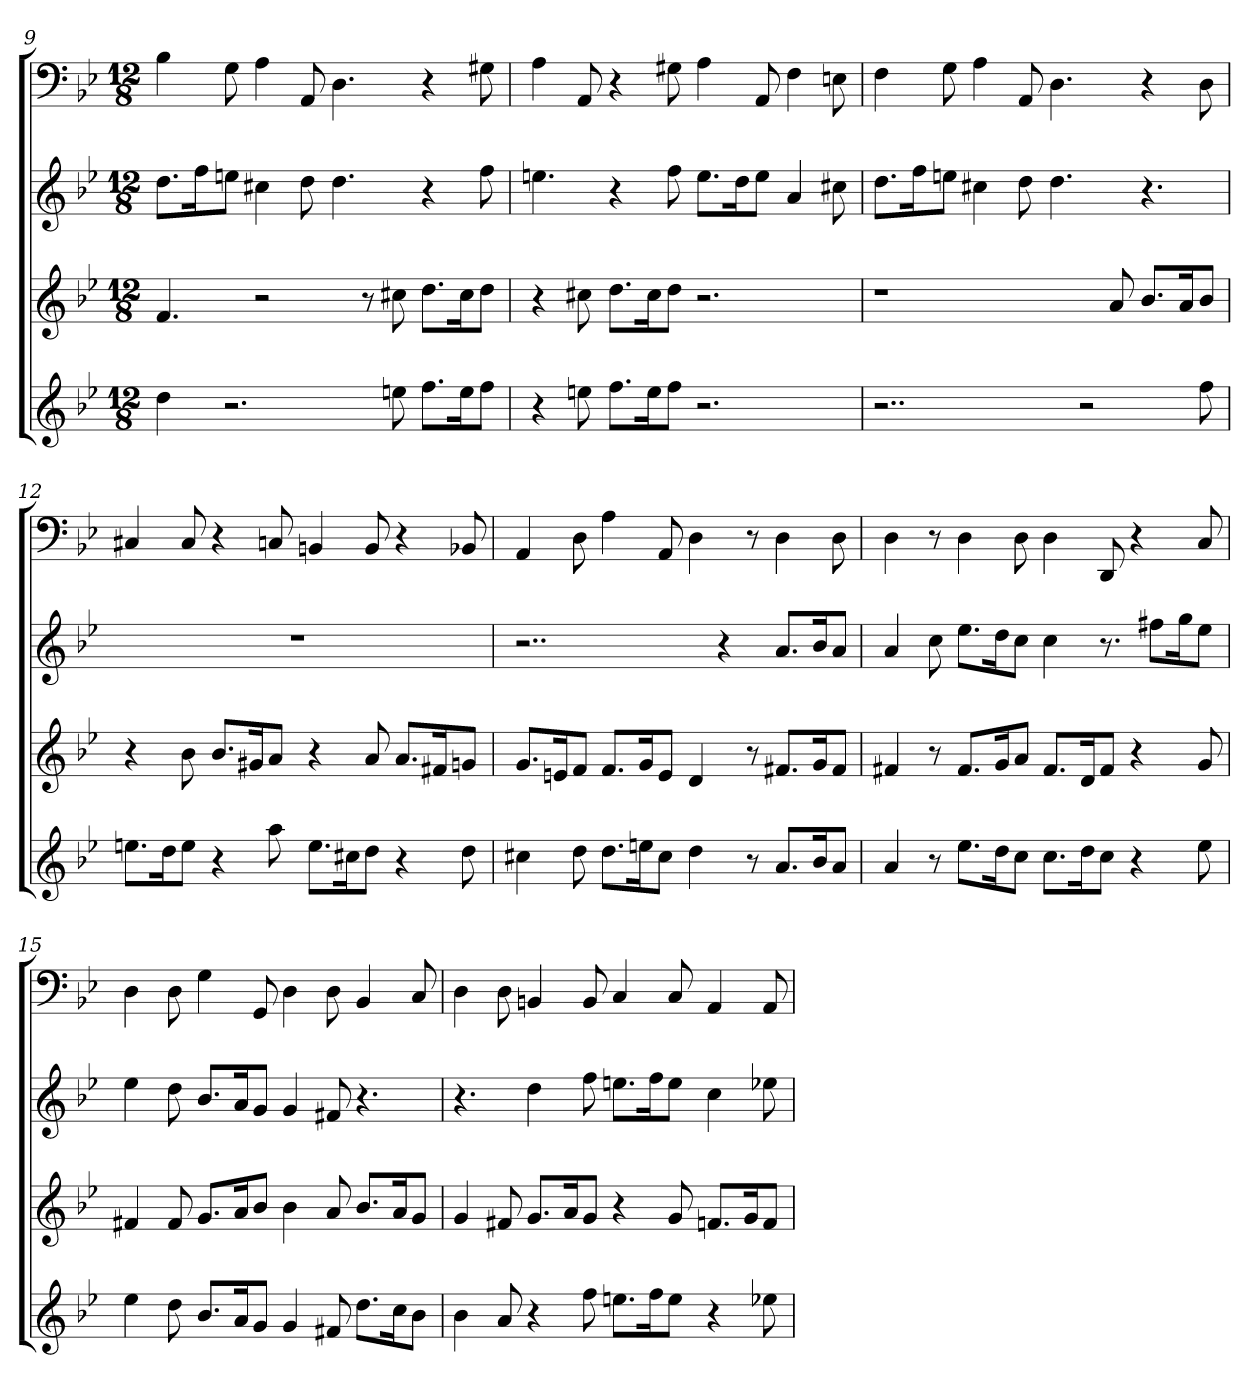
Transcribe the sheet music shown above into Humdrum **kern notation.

**kern	**kern	**kern	**kern
*part4	*part3	*part2	*part1
*staff4	*staff3	*staff2	*staff1
*	*	*	*clefF4
*k[b-e-]	*k[b-e-]	*k[b-e-]	*k[b-e-]
*g:	*g:	*g:	*g:
*M12/8	*M12/8	*M12/8	*M12/8
=9	=9	=9	=9
4dd	4.f	8.ddL	4B-
.	.	16ffK	.
2.r	.	8eenJ	8G
.	2r	4cc#X	4A
.	.	8dd	8AA
.	.	4.dd	4.D
.	8r	.	.
8een	8cc#X	.	.
8.ffL	8.ddL	4r	4r
16eeK	16cc#K	.	.
8ffJ	8ddJ	8ff	8G#X
=10	=10	=10	=10
4r	4r	4.een	4A
8een	8cc#X	.	8AA
8.ffL	8.ddL	4r	4r
16eeK	16cc#K	.	.
8ffJ	8ddJ	8ff	8G#X
2.r	2.r	8.eeL	4A
.	.	16ddK	.
.	.	8eeJ	8AA
.	.	4a	4F
.	.	8cc#X	8En
=11	=11	=11	=11
2..r	1r	8.ddL	4F
.	.	16ffK	.
.	.	8eenJ	8G
.	.	4cc#X	4A
.	.	8dd	8AA
.	.	4.dd	4.D
2r	.	.	.
.	8a	.	.
.	8.b-L	4.r	4r
.	16aK	.	.
8ff	8b-J	.	8D
=12	=12	=12	=12
8.eenL	4r	1.r	4C#X
16ddK	.	.	.
8eeJ	8b-	.	8C#
4r	8.b-L	.	4r
.	16g#XK	.	.
8aa	8aJ	.	8Cn
8.eeL	4r	.	4BBn
16cc#XK	.	.	.
8ddJ	8a	.	8BB
4r	8.aL	.	4r
.	16f#XK	.	.
8dd	8gnJ	.	8BB-X
=13	=13	=13	=13
4cc#X	8.gL	2..r	4AA
.	16enK	.	.
8dd	8fJ	.	8D
8.ddL	8.fL	.	4A
16eenK	16gK	.	.
8cc#J	8eJ	.	8AA
4dd	4d	.	4D
.	.	4r	.
8r	8r	.	8r
8.aL	8.f#XL	8.aL	4D
16b-K	16gK	16b-K	.
8aJ	8f#J	8aJ	8D
=14	=14	=14	=14
4a	4f#X	4a	4D
8r	8r	8cc	8r
8.ee-L	8.f#L	8.ee-L	4D
16ddK	16gK	16ddK	.
8ccJ	8aJ	8ccJ	8D
8.ccL	8.f#L	4cc	4D
16ddK	16dK	.	.
8ccJ	8f#J	8.r	8DD
4r	4r	.	4r
.	.	8ff#XL	.
.	.	16ggK	.
8ee-	8g	8ee-J	8C
=15	=15	=15	=15
4ee-	4f#X	4ee-	4D
8dd	8f#	8dd	8D
8.b-L	8.gL	8.b-L	4G
16aK	16aK	16aK	.
8gJ	8b-J	8gJ	8GG
4g	4b-	4g	4D
8f#X	8a	8f#X	8D
8.ddL	8.b-L	4.r	4BB-
16ccK	16aK	.	.
8b-J	8gJ	.	8C
=16	=16	=16	=16
4b-	4g	4.r	4D
8a	8f#X	.	8D
4r	8.gL	4dd	4BBn
.	16aK	.	.
8ff	8gJ	8ff	8BB
8.eenL	4r	8.eenL	4C
16ffK	.	16ffK	.
8eeJ	8g	8eeJ	8C
4r	8.fnL	4cc	4AA
.	16gK	.	.
8ee-X	8fJ	8ee-X	8AA
=	=	=	=
*-	*-	*-	*-
